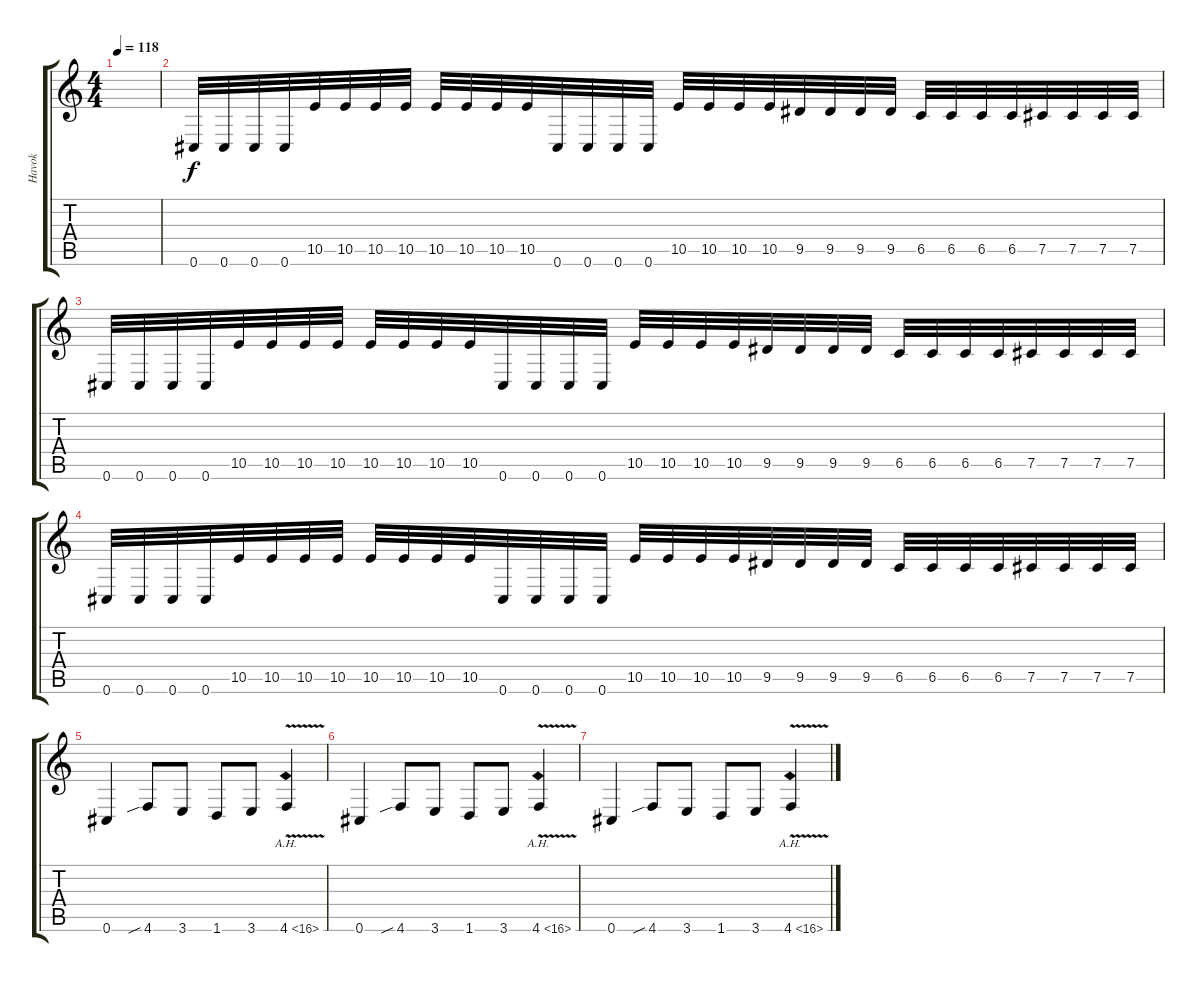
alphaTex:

\track ("Havok" "Havok") {instrument distortionguitar}
\staff {score tabs}
\tuning (Db4 Ab3 E3 B2 Gb2 Db2) {hide}
\ts (4 4)
\tempo 118
\clef g2
\ks c
|
0.6.32 0.6.32 0.6.32 0.6.32 10.5.32 10.5.32 10.5.32 10.5.32 10.5.32 10.5.32 10.5.32 10.5.32 0.6.32 0.6.32 0.6.32 0.6.32 10.5.32 10.5.32 10.5.32 10.5.32 9.5.32 9.5.32 9.5.32 9.5.32 6.5.32 6.5.32 6.5.32 6.5.32 7.5.32 7.5.32 7.5.32 7.5.32 |
0.6.32 0.6.32 0.6.32 0.6.32 10.5.32 10.5.32 10.5.32 10.5.32 10.5.32 10.5.32 10.5.32 10.5.32 0.6.32 0.6.32 0.6.32 0.6.32 10.5.32 10.5.32 10.5.32 10.5.32 9.5.32 9.5.32 9.5.32 9.5.32 6.5.32 6.5.32 6.5.32 6.5.32 7.5.32 7.5.32 7.5.32 7.5.32 |
0.6.32 0.6.32 0.6.32 0.6.32 10.5.32 10.5.32 10.5.32 10.5.32 10.5.32 10.5.32 10.5.32 10.5.32 0.6.32 0.6.32 0.6.32 0.6.32 10.5.32 10.5.32 10.5.32 10.5.32 9.5.32 9.5.32 9.5.32 9.5.32 6.5.32 6.5.32 6.5.32 6.5.32 7.5.32 7.5.32 7.5.32 7.5.32 |
0.6.4 4.6{sib}.8 3.6.8 1.6.8 3.6.8 4.6{ah 12 v}.4 |
0.6.4 4.6{sib}.8 3.6.8 1.6.8 3.6.8 4.6{ah 12 v}.4 |
0.6.4 4.6{sib}.8 3.6.8 1.6.8 3.6.8 4.6{ah 12 v}.4
